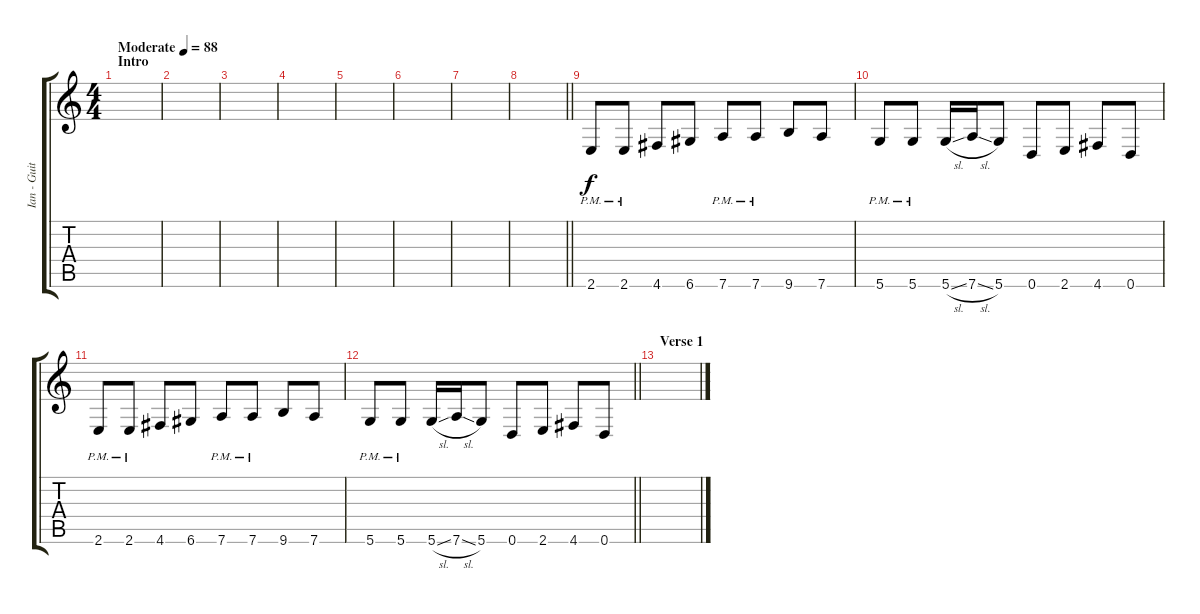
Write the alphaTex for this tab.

\track ("Ian - Guitar (melody)" "Ian - Guit") {instrument overdrivenguitar}
\staff {score tabs}
\tuning (E4 B3 G3 D3 A2 D2) {hide}
\ts (4 4)
\section ("" "Intro")
\tempo (88 "Moderate")
\clef g2
\ks c
|
|
|
|
|
|
|
\barLineRight lightlight
|
\section ("" "")
2.6{pm}.8 2.6{pm}.8 4.6.8 6.6.8 7.6{pm}.8 7.6{pm}.8 9.6.8 7.6.8 |
5.6{pm}.8 5.6{pm}.8 5.6{sl}.16 7.6{sl}.16 5.6.8 0.6.8 2.6.8 4.6.8 0.6.8 |
2.6{pm}.8 2.6{pm}.8 4.6.8 6.6.8 7.6{pm}.8 7.6{pm}.8 9.6.8 7.6.8 |
\barLineRight lightlight
5.6{pm}.8 5.6{pm}.8 5.6{sl}.16 7.6{sl}.16 5.6.8 0.6.8 2.6.8 4.6.8 0.6.8 |
\section ("" "Verse 1")
